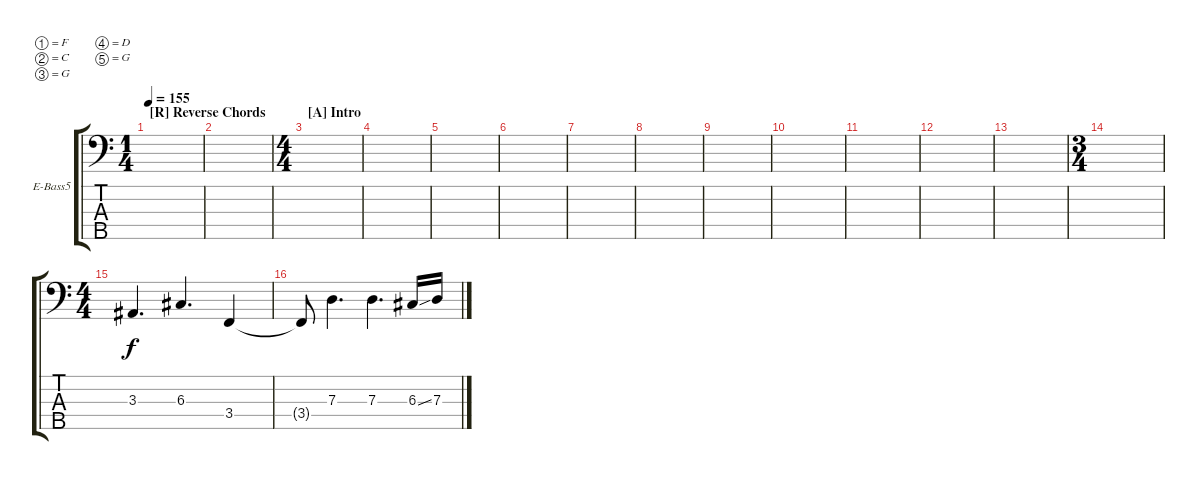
\defaultSystemsLayout 4
\bracketExtendMode groupsimilarinstruments
\firstSystemTrackNameOrientation horizontal
\otherSystemsTrackNameOrientation horizontal
\track ("Skylar" "E-Bass5") {instrument electricbassfinger}
\staff {score tabs}
\tuning (F2 C2 G1 D1 G0)
\ts (1 4)
\section ("R" "Reverse Chords")
\tempo 155
\clef f4
\ks c
|
|
\ts (4 4)
\section ("A" "Intro")
|
|
|
|
|
|
|
|
|
|
|
\ts (3 4)
|
\ts (4 4)
3.3.4{d} 6.3.4{d} 3.4.4 |
3.4{t}.8 7.3.4{d} 7.3.4{d} 6.3{ss}.16 7.3.16
